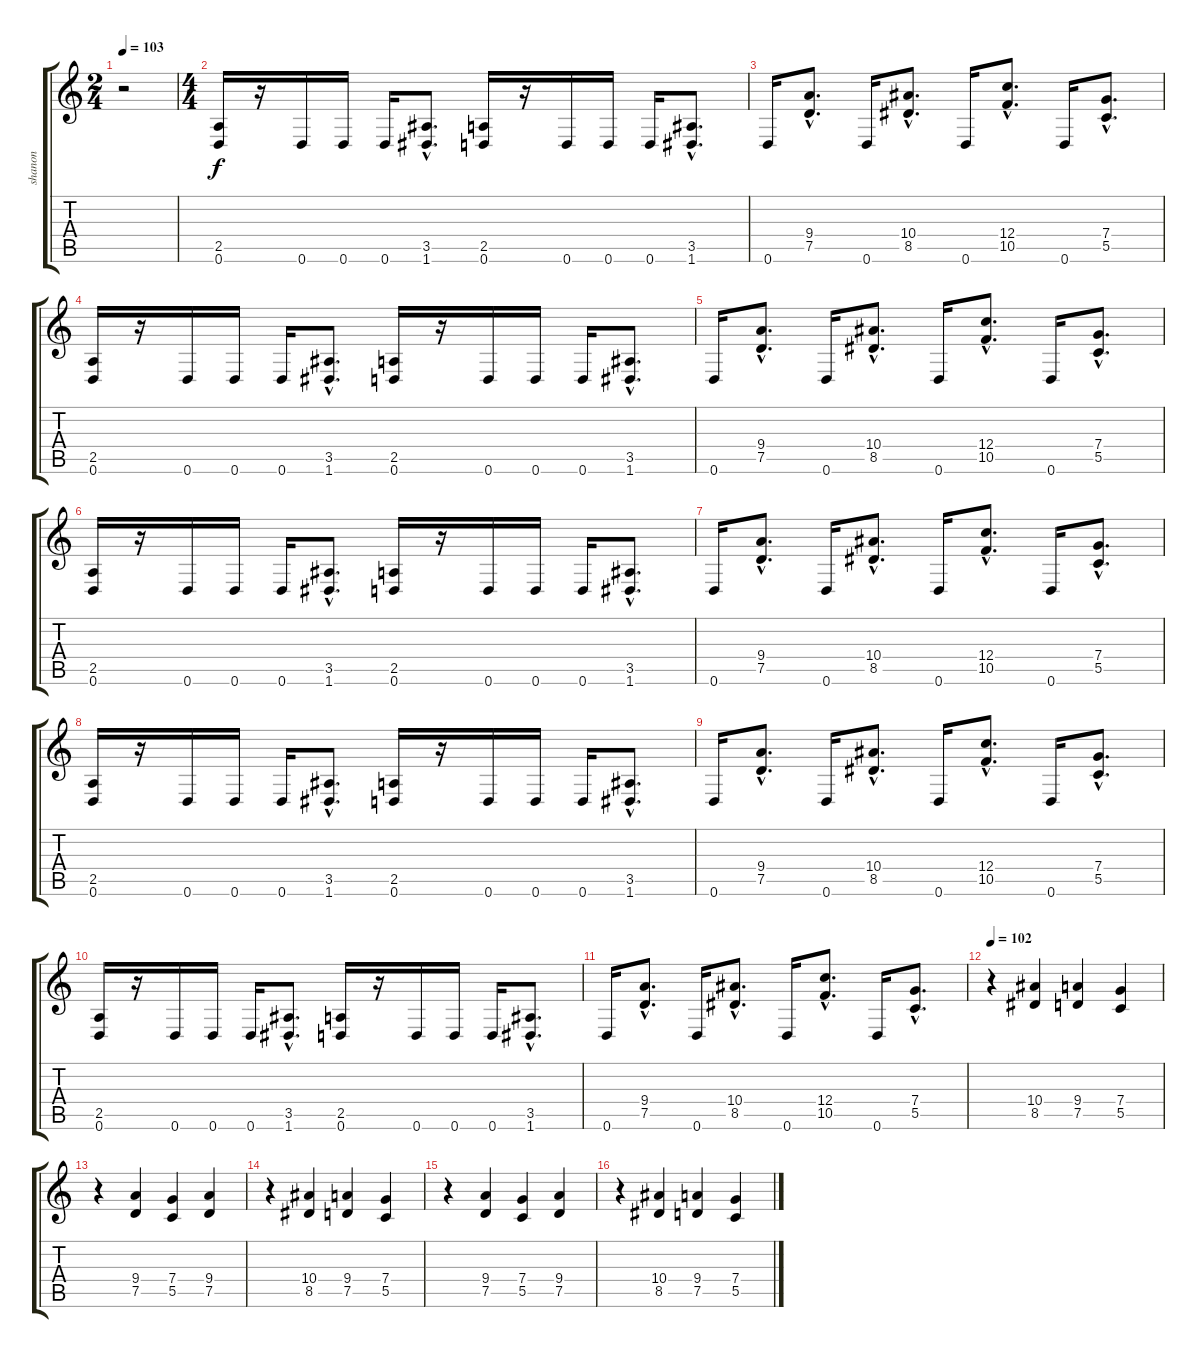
\track ("shanon" "shanon") {instrument distortionguitar}
\staff {score tabs}
\tuning (D4 A3 F3 C3 G2 D2) {hide}
\ts (2 4)
\tempo 103
\clef g2
\ks c
r.2{dy f} |
\ts (4 4)
(2.5 0.6).16 r.16 0.6.16 0.6.16 0.6.16 (3.5{hac} 1.6{hac}).8{d} (2.5 0.6).16 r.16 0.6.16 0.6.16 0.6.16 (3.5{hac} 1.6{hac}).8{d} |
0.6.16 (9.4{hac} 7.5{hac}).8{d} 0.6.16 (10.4{hac} 8.5{hac}).8{d} 0.6.16 (12.4{hac} 10.5{hac}).8{d} 0.6.16 (7.4{hac} 5.5{hac}).8{d} |
(2.5 0.6).16 r.16 0.6.16 0.6.16 0.6.16 (3.5{hac} 1.6{hac}).8{d} (2.5 0.6).16 r.16 0.6.16 0.6.16 0.6.16 (3.5{hac} 1.6{hac}).8{d} |
0.6.16 (9.4{hac} 7.5{hac}).8{d} 0.6.16 (10.4{hac} 8.5{hac}).8{d} 0.6.16 (12.4{hac} 10.5{hac}).8{d} 0.6.16 (7.4{hac} 5.5{hac}).8{d} |
(2.5 0.6).16 r.16 0.6.16 0.6.16 0.6.16 (3.5{hac} 1.6{hac}).8{d} (2.5 0.6).16 r.16 0.6.16 0.6.16 0.6.16 (3.5{hac} 1.6{hac}).8{d} |
0.6.16 (9.4{hac} 7.5{hac}).8{d} 0.6.16 (10.4{hac} 8.5{hac}).8{d} 0.6.16 (12.4{hac} 10.5{hac}).8{d} 0.6.16 (7.4{hac} 5.5{hac}).8{d} |
(2.5 0.6).16 r.16 0.6.16 0.6.16 0.6.16 (3.5{hac} 1.6{hac}).8{d} (2.5 0.6).16 r.16 0.6.16 0.6.16 0.6.16 (3.5{hac} 1.6{hac}).8{d} |
0.6.16 (9.4{hac} 7.5{hac}).8{d} 0.6.16 (10.4{hac} 8.5{hac}).8{d} 0.6.16 (12.4{hac} 10.5{hac}).8{d} 0.6.16 (7.4{hac} 5.5{hac}).8{d} |
(2.5 0.6).16 r.16 0.6.16 0.6.16 0.6.16 (3.5{hac} 1.6{hac}).8{d} (2.5 0.6).16 r.16 0.6.16 0.6.16 0.6.16 (3.5{hac} 1.6{hac}).8{d} |
0.6.16 (9.4{hac} 7.5{hac}).8{d} 0.6.16 (10.4{hac} 8.5{hac}).8{d} 0.6.16 (12.4{hac} 10.5{hac}).8{d} 0.6.16 (7.4{hac} 5.5{hac}).8{d} |
\tempo 102
r.4 (10.4 8.5).4 (9.4 7.5).4 (7.4 5.5).4 |
r.4 (9.4 7.5).4 (7.4 5.5).4 (9.4 7.5).4 |
r.4 (10.4 8.5).4 (9.4 7.5).4 (7.4 5.5).4 |
r.4 (9.4 7.5).4 (7.4 5.5).4 (9.4 7.5).4 |
r.4 (10.4 8.5).4 (9.4 7.5).4 (7.4 5.5).4
